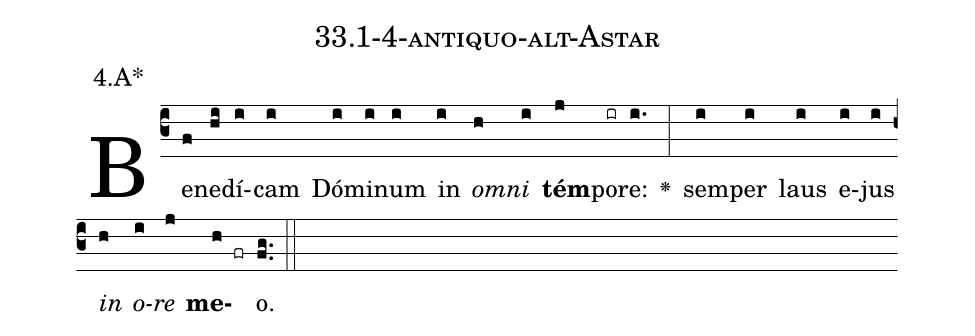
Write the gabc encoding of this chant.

name: 33.1-4-antiquo-alt-Astar;
annotation: 4.A*;
%%
(c3)Be(f)ne(hi)dí(i)cam(i) Dó(i)mi(i)num(i) in(i) <i>om</i>(h)<i>ni</i>(i) <b>tém</b>(j)po(ir)re:(i.) <v>\greheightstar</v>(:) sem(i)per(i) laus(i) e(i)jus(i) <i>in</i>(h) <i>o</i>(i)<i>re</i>(j) <b>me</b>(h fr)o.(fg..) (::)


%E(i) u(h) o(i) u(j) a(h) e.(fg..) (::)
